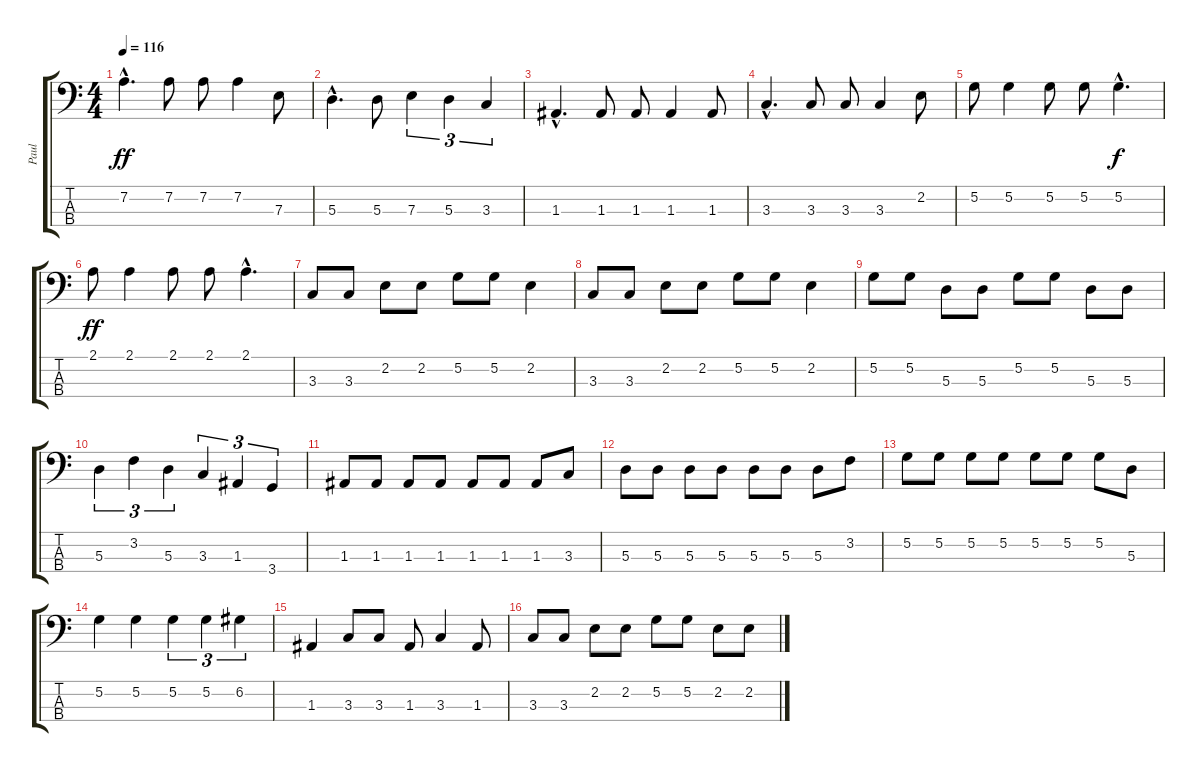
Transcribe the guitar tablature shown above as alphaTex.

\track ("Paul" "Paul") {instrument fretlessbass}
\staff {score tabs}
\tuning (G2 D2 A1 E1) {hide}
\ts (4 4)
\tempo 116
\clef f4
\ks c
7.2{hac}.4{d dy ff} 7.2.8 7.2.8 7.2.4 7.3.8 |
5.3{hac}.4{d} 5.3.8 7.3.4{tu (3 2)} 5.3.4{tu (3 2)} 3.3.4{tu (3 2)} |
1.3{hac}.4{d} 1.3.8 1.3.8 1.3.4 1.3.8 |
3.3{hac}.4{d} 3.3.8 3.3.8 3.3.4 2.2.8 |
5.2.8 5.2.4 5.2.8 5.2.8 5.2{hac}.4{d dy f} |
2.1.8{dy ff} 2.1.4 2.1.8 2.1.8 2.1{hac}.4{d} |
3.3.8 3.3.8 2.2.8 2.2.8 5.2.8 5.2.8 2.2.4 |
3.3.8 3.3.8 2.2.8 2.2.8 5.2.8 5.2.8 2.2.4 |
5.2.8 5.2.8 5.3.8 5.3.8 5.2.8 5.2.8 5.3.8 5.3.8 |
5.3.4{tu (3 2)} 3.2.4{tu (3 2)} 5.3.4{tu (3 2)} 3.3.4{tu (3 2)} 1.3.4{tu (3 2)} 3.4.4{tu (3 2)} |
1.3.8 1.3.8 1.3.8 1.3.8 1.3.8 1.3.8 1.3.8 3.3.8 |
5.3.8 5.3.8 5.3.8 5.3.8 5.3.8 5.3.8 5.3.8 3.2.8 |
5.2.8 5.2.8 5.2.8 5.2.8 5.2.8 5.2.8 5.2.8 5.3.8 |
5.2.4 5.2.4 5.2.4{tu (3 2)} 5.2.4{tu (3 2)} 6.2.4{tu (3 2)} |
1.3.4 3.3.8 3.3.8 1.3.8 3.3.4 1.3.8 |
3.3.8 3.3.8 2.2.8 2.2.8 5.2.8 5.2.8 2.2.8 2.2.8
